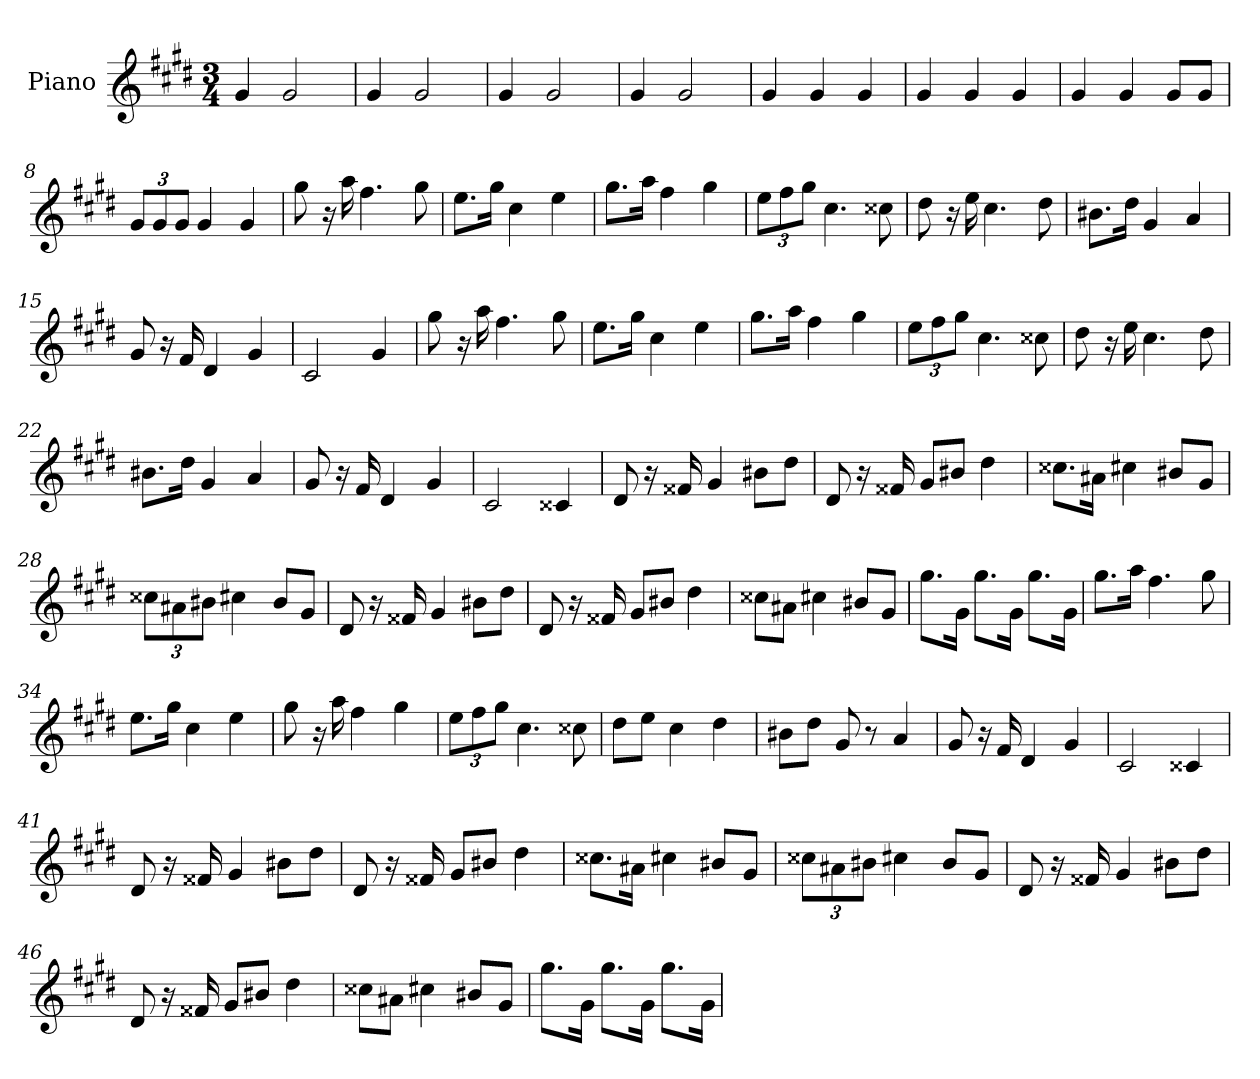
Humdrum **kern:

**kern
*part1
*staff1
*I"Piano
*I'Pno
*clefG2
*k[f#c#g#d#]
*c#:
*M3/4
*MM189
=1
4g#
2g#
=2
4g#
2g#
=3
4g#
2g#
=4
4g#
2g#
=5
4g#
4g#
4g#
=6
4g#
4g#
4g#
=7
4g#
4g#
8g#/L
8g#/J
=8
12g#/L
12g#/
12g#/J
4g#
4g#
=9
8gg#
16r
16aa
4.ff#
8gg#
=10
8.ee\L
16gg#\Jk
4cc#
4ee
=11
8.gg#\L
16aa\Jk
4ff#
4gg#
=12
12ee\L
12ff#\
12gg#\J
4.cc#
8cc##X
=13
8dd#
16r
16ee
4.cc#
8dd#
=14
8.b#X\L
16dd#\Jk
4g#
4a
=15
8g#
16r
16f#
4d#
4g#
=16
2c#
4g#
=17
8gg#
16r
16aa
4.ff#
8gg#
=18
8.ee\L
16gg#\Jk
4cc#
4ee
=19
8.gg#\L
16aa\Jk
4ff#
4gg#
=20
12ee\L
12ff#\
12gg#\J
4.cc#
8cc##X
=21
8dd#
16r
16ee
4.cc#
8dd#
=22
8.b#X\L
16dd#\Jk
4g#
4a
=23
8g#
16r
16f#
4d#
4g#
=24
2c#
4c##X
=25
8d#
16r
16f##X
4g#
8b#X\L
8dd#\J
=26
8d#
16r
16f##X
8g#/L
8b#X/J
4dd#
=27
8.cc##X\L
16a#X\Jk
4cc#X
8b#X/L
8g#/J
=28
12cc##X\L
12a#X\
12b#X\J
4cc#X
8b#/L
8g#/J
=29
8d#
16r
16f##X
4g#
8b#X\L
8dd#\J
=30
8d#
16r
16f##X
8g#/L
8b#X/J
4dd#
=31
8cc##X\L
8a#X\J
4cc#X
8b#X/L
8g#/J
=32
8.gg#\L
16g#\Jk
8.gg#\L
16g#\Jk
8.gg#\L
16g#\Jk
=33
8.gg#\L
16aa\Jk
4.ff#
8gg#
=34
8.ee\L
16gg#\Jk
4cc#
4ee
=35
8gg#
16r
16aa
4ff#
4gg#
=36
12ee\L
12ff#\
12gg#\J
4.cc#
8cc##X
=37
8dd#\L
8ee\J
4cc#
4dd#
=38
8b#X\L
8dd#\J
8g#
8r
4a
=39
8g#
16r
16f#
4d#
4g#
=40
2c#
4c##X
=41
8d#
16r
16f##X
4g#
8b#X\L
8dd#\J
=42
8d#
16r
16f##X
8g#/L
8b#X/J
4dd#
=43
8.cc##X\L
16a#X\Jk
4cc#X
8b#X/L
8g#/J
=44
12cc##X\L
12a#X\
12b#X\J
4cc#X
8b#/L
8g#/J
=45
8d#
16r
16f##X
4g#
8b#X\L
8dd#\J
=46
8d#
16r
16f##X
8g#/L
8b#X/J
4dd#
=47
8cc##X\L
8a#X\J
4cc#X
8b#X/L
8g#/J
=48
8.gg#\L
16g#\Jk
8.gg#\L
16g#\Jk
8.gg#\L
16g#\Jk
=
*-
